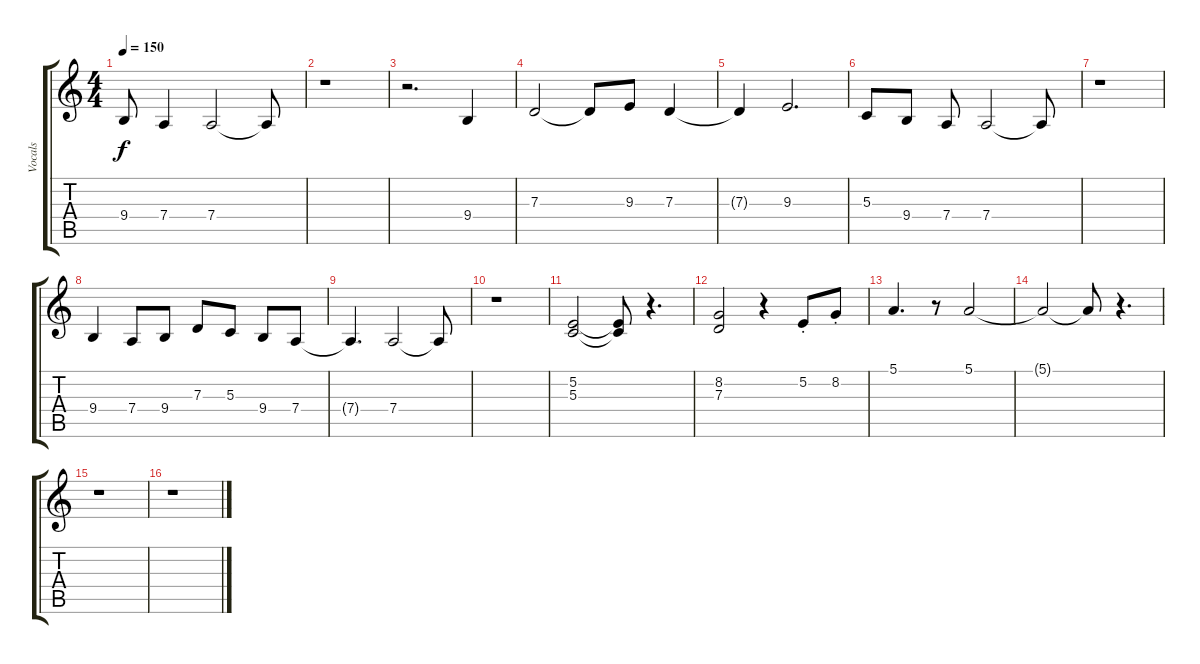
\track ("Vocals" "Vocals") {instrument lead3calliope}
\staff {score tabs}
\tuning (E4 B3 G3 D3 A2 E2) {hide}
\ts (4 4)
\tempo 150
\clef g2
\ks c
9.4{t}.8{dy f} 7.4.4 7.4.2 7.4{t}.8 |
r.1 |
r.2{d} 9.4.4 |
7.3.2 7.3{t}.8 9.3.8 7.3.4 |
7.3{t}.4 9.3.2{d} |
5.3.8 9.4.8 7.4.8 7.4.2 7.4{t}.8 |
r.1 |
9.4.4 7.4.8 9.4.8 7.3.8 5.3.8 9.4.8 7.4.8 |
7.4{t}.4{d} 7.4.2 7.4{t}.8 |
r.1 |
(5.2 5.3).2 (5.2{t} 5.3{t}).8 r.4{d} |
(8.2 7.3).2 r.4 5.2{st}.8 8.2{st}.8 |
5.1.4{d} r.8 5.1.2 |
5.1{t}.2 5.1{t}.8 r.4{d} |
r.1 |
r.1
